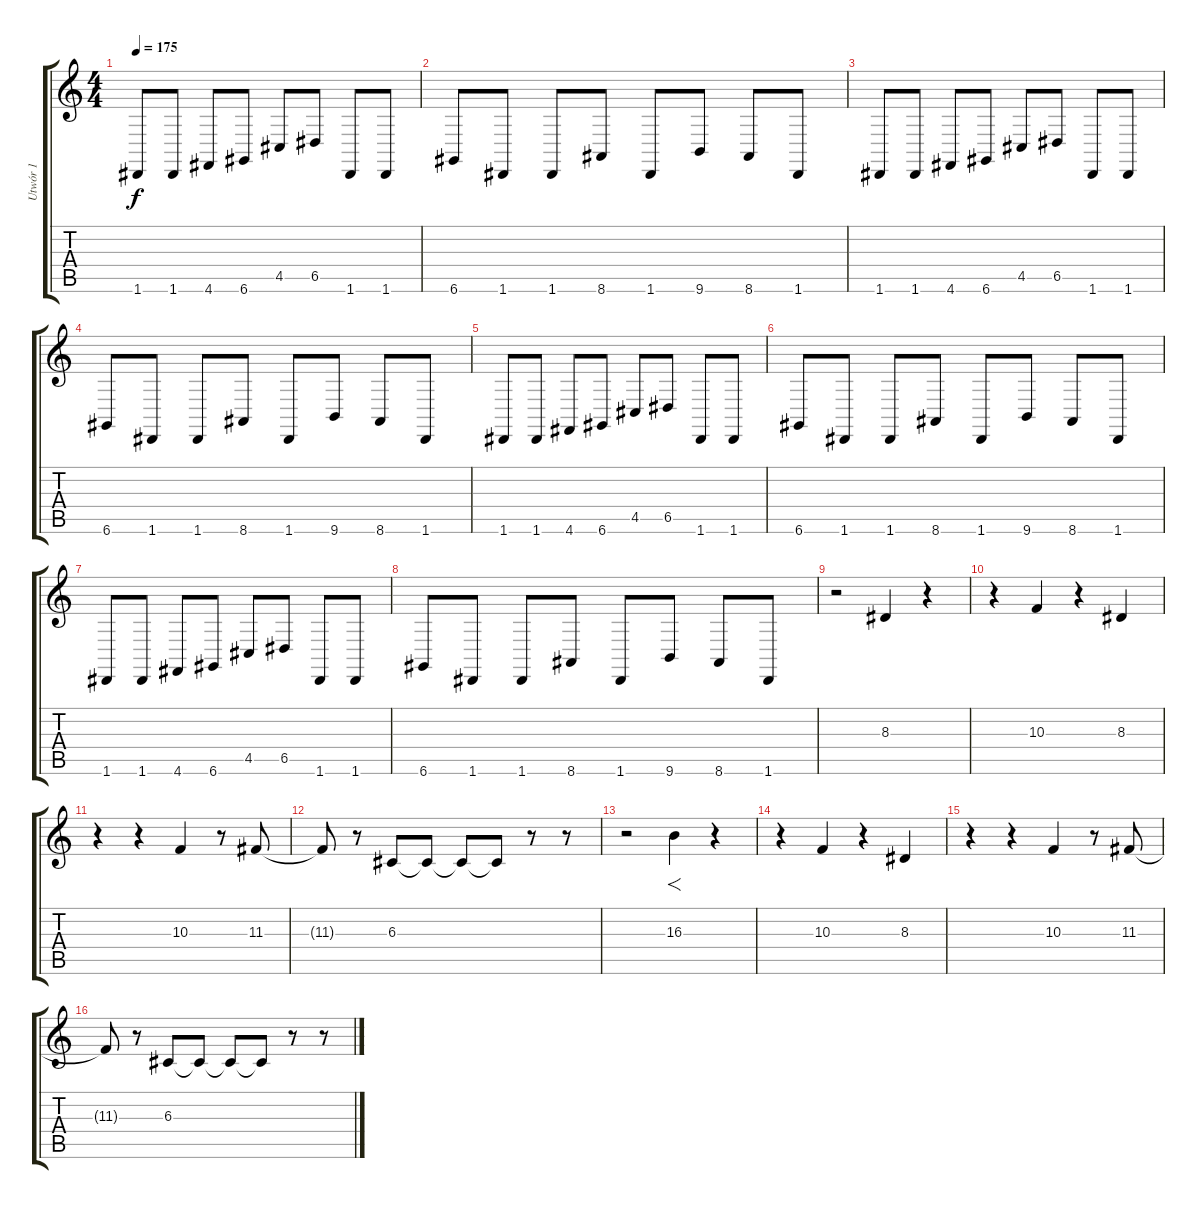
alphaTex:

\track ("Utwór 1" "Utwór 1") {instrument synthbrass1}
\staff {score tabs}
\tuning (E4 B3 G3 D3 A2 D2) {hide}
\ts (4 4)
\tempo 175
\clef g2
\ks c
1.6.8{dy f} 1.6.8 4.6.8 6.6.8 4.5.8 6.5.8 1.6.8 1.6.8 |
6.6.8 1.6.8 1.6.8 8.6.8 1.6.8 9.6.8 8.6.8 1.6.8 |
1.6.8 1.6.8 4.6.8 6.6.8 4.5.8 6.5.8 1.6.8 1.6.8 |
6.6.8 1.6.8 1.6.8 8.6.8 1.6.8 9.6.8 8.6.8 1.6.8 |
1.6.8 1.6.8 4.6.8 6.6.8 4.5.8 6.5.8 1.6.8 1.6.8 |
6.6.8 1.6.8 1.6.8 8.6.8 1.6.8 9.6.8 8.6.8 1.6.8 |
1.6.8 1.6.8 4.6.8 6.6.8 4.5.8 6.5.8 1.6.8 1.6.8 |
6.6.8 1.6.8 1.6.8 8.6.8 1.6.8 9.6.8 8.6.8 1.6.8 |
r.2 8.3.4 r.4 |
r.4 10.3.4 r.4 8.3.4 |
r.4 r.4 10.3.4 r.8 11.3.8 |
11.3{t}.8 r.8 6.3.8 6.3{t}.8 6.3{t}.8 6.3{t}.8 r.8 r.8 |
r.2 16.3.4{f} r.4 |
r.4 10.3.4 r.4 8.3.4 |
r.4 r.4 10.3.4 r.8 11.3.8 |
11.3{t}.8 r.8 6.3.8 6.3{t}.8 6.3{t}.8 6.3{t}.8 r.8 r.8
